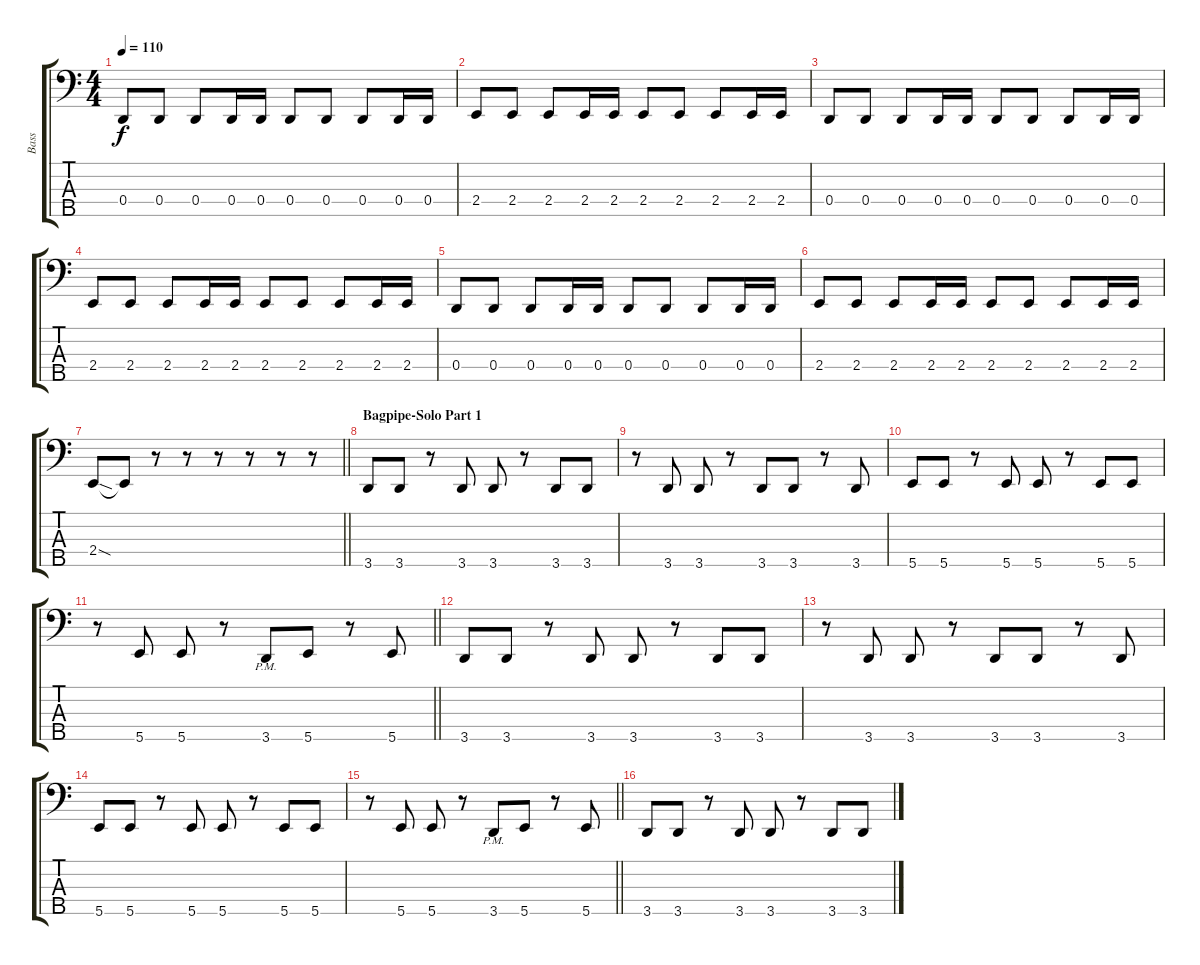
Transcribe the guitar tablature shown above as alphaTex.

\track ("Bass" "Bass") {instrument electricbassfinger}
\staff {score tabs}
\tuning (G2 D2 A1 D1 B0) {hide}
\ts (4 4)
\tempo 110
\clef f4
\ks c
0.4.8{dy f} 0.4.8 0.4.8 0.4.16 0.4.16 0.4.8 0.4.8 0.4.8 0.4.16 0.4.16 |
2.4.8 2.4.8 2.4.8 2.4.16 2.4.16 2.4.8 2.4.8 2.4.8 2.4.16 2.4.16 |
0.4.8 0.4.8 0.4.8 0.4.16 0.4.16 0.4.8 0.4.8 0.4.8 0.4.16 0.4.16 |
2.4.8 2.4.8 2.4.8 2.4.16 2.4.16 2.4.8 2.4.8 2.4.8 2.4.16 2.4.16 |
0.4.8 0.4.8 0.4.8 0.4.16 0.4.16 0.4.8 0.4.8 0.4.8 0.4.16 0.4.16 |
2.4.8 2.4.8 2.4.8 2.4.16 2.4.16 2.4.8 2.4.8 2.4.8 2.4.16 2.4.16 |
\barLineRight lightlight
2.4{sod}.8 2.4{t}.8 r.8 r.8 r.8 r.8 r.8 r.8 |
\section ("" "Bagpipe-Solo Part 1")
3.5.8 3.5.8 r.8 3.5.8 3.5.8 r.8 3.5.8 3.5.8 |
r.8 3.5.8 3.5.8 r.8 3.5.8 3.5.8 r.8 3.5.8 |
5.5.8 5.5.8 r.8 5.5.8 5.5.8 r.8 5.5.8 5.5.8 |
\barLineRight lightlight
r.8 5.5.8 5.5.8 r.8 3.5{pm}.8 5.5.8 r.8 5.5.8 |
3.5.8 3.5.8 r.8 3.5.8 3.5.8 r.8 3.5.8 3.5.8 |
r.8 3.5.8 3.5.8 r.8 3.5.8 3.5.8 r.8 3.5.8 |
5.5.8 5.5.8 r.8 5.5.8 5.5.8 r.8 5.5.8 5.5.8 |
\barLineRight lightlight
r.8 5.5.8 5.5.8 r.8 3.5{pm}.8 5.5.8 r.8 5.5.8 |
3.5.8 3.5.8 r.8 3.5.8 3.5.8 r.8 3.5.8 3.5.8
